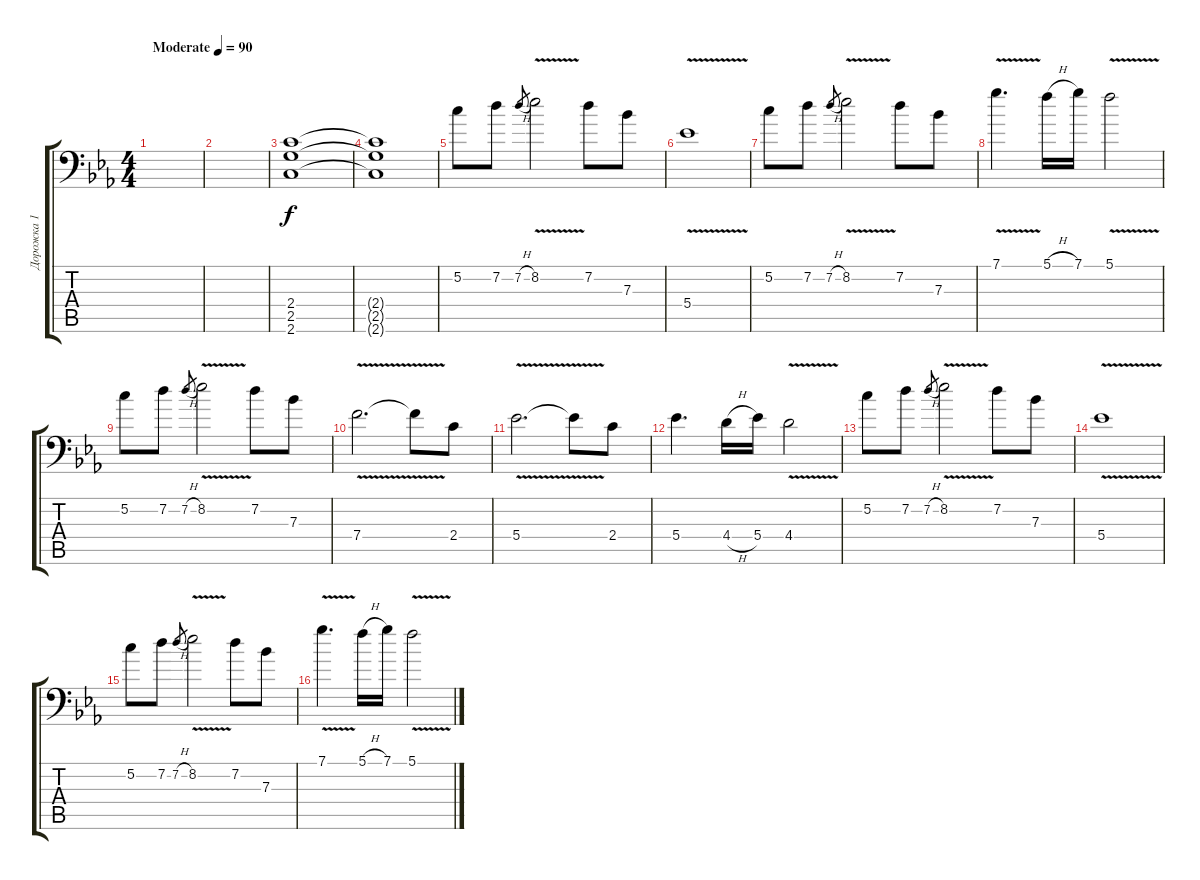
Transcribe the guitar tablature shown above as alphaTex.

\track ("Дорожка 1" "Дорожка 1") {instrument distortionguitar}
\staff {score tabs}
\tuning (C4 G3 Eb3 Bb2 F2 Bb1) {hide}
\ts (4 4)
\tempo (90 "Moderate")
\clef f4
\ks cminor
|
|
(2.4 2.5 2.6).1 |
(2.4{t} 2.5{t} 2.6{t}).1 |
5.2.8 7.2.8 7.2{h}.8{gr} 8.2{v}.2 7.2.8 7.3.8 |
5.4{v}.1 |
5.2.8 7.2.8 7.2{h}.8{gr} 8.2{v}.2 7.2.8 7.3.8 |
7.1{v}.4{d} 5.1{h}.16 7.1.16 5.1{v}.2 |
5.2.8 7.2.8 7.2{h}.8{gr} 8.2{v}.2 7.2.8 7.3.8 |
7.4{v}.2{d} 7.4{t}.8 2.4.8 |
5.4{v}.2{d} 5.4{t}.8 2.4.8 |
5.4.4{d} 4.4{h}.16 5.4.16 4.4{v}.2 |
5.2.8 7.2.8 7.2{h}.8{gr} 8.2{v}.2 7.2.8 7.3.8 |
5.4{v}.1 |
5.2.8 7.2.8 7.2{h}.8{gr} 8.2{v}.2 7.2.8 7.3.8 |
7.1{v}.4{d} 5.1{h}.16 7.1.16 5.1{v}.2
